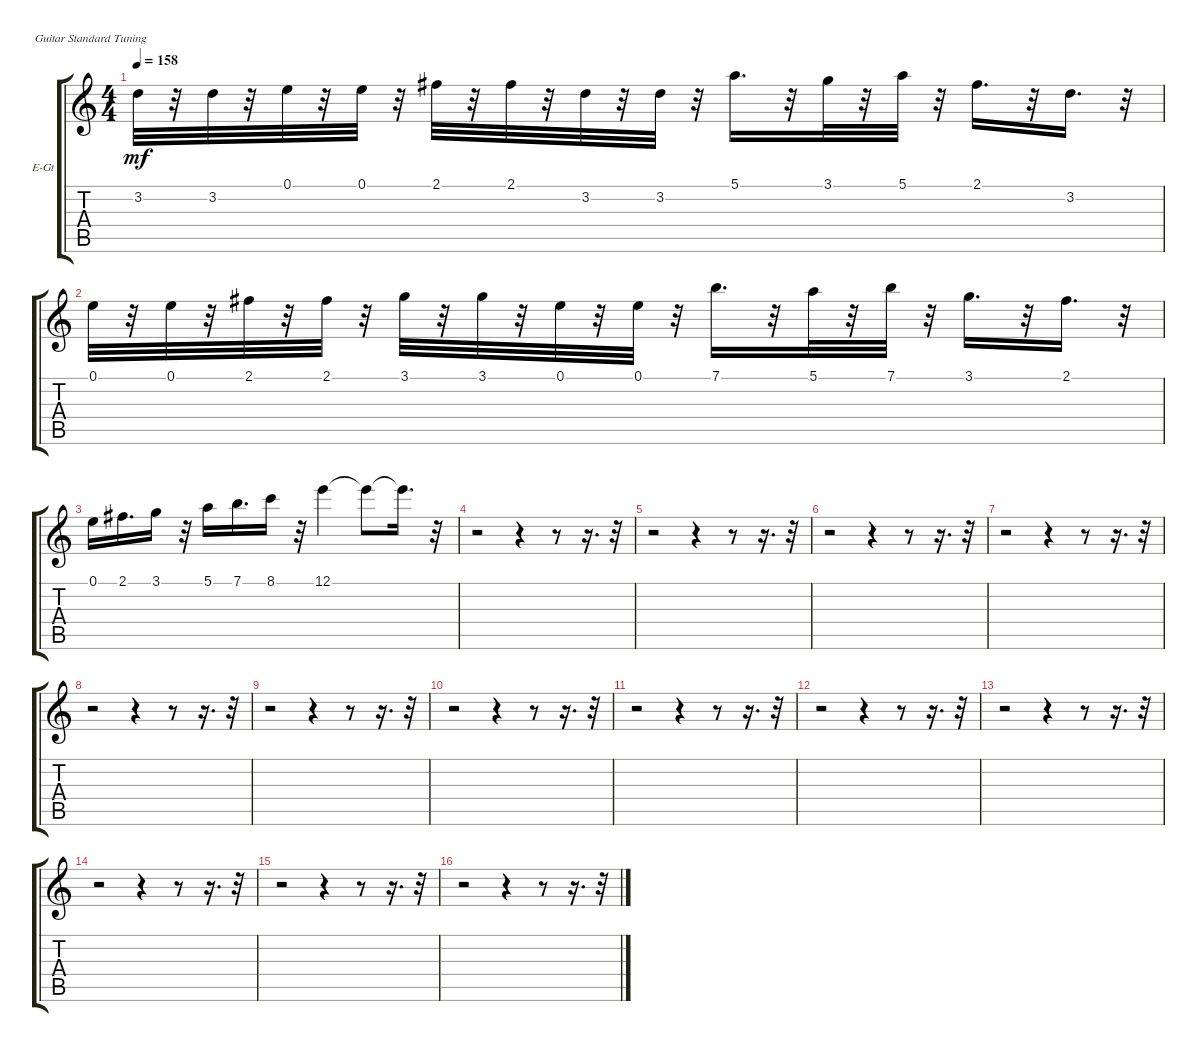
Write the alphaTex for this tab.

\bracketExtendMode groupsimilarinstruments
\firstSystemTrackNameOrientation horizontal
\otherSystemsTrackNameOrientation horizontal
\track ("" "E-Gt") {instrument electricguitarclean}
\staff {score tabs}
\tuning (E4 B3 G3 D3 A2 E2)
\ts (4 4)
\tempo 158
\clef g2
\ks c
3.2.32{dy mf} r.32 3.2.32 r.32 0.1.32 r.32 0.1.32 r.32 2.1.32 r.32 2.1.32 r.32 3.2.32 r.32 3.2.32 r.32 5.1.16{d} r.32 3.1.32 r.32 5.1.32 r.32 2.1.16{d} r.32 3.2.16{d} r.32 |
0.1.32 r.32 0.1.32 r.32 2.1.32 r.32 2.1.32 r.32 3.1.32 r.32 3.1.32 r.32 0.1.32 r.32 0.1.32 r.32 7.1.16{d} r.32 5.1.32 r.32 7.1.32 r.32 3.1.16{d} r.32 2.1.16{d} r.32 |
0.1.16 2.1.16{d} 3.1.16 r.32 5.1.16 7.1.16{d} 8.1.16 r.32 12.1.4 12.1{t}.8 12.1{t}.16{d} r.32 |
r.2 r.4 r.8 r.16{d} r.32 |
r.2 r.4 r.8 r.16{d} r.32 |
r.2 r.4 r.8 r.16{d} r.32 |
r.2 r.4 r.8 r.16{d} r.32 |
r.2 r.4 r.8 r.16{d} r.32 |
r.2 r.4 r.8 r.16{d} r.32 |
r.2 r.4 r.8 r.16{d} r.32 |
r.2 r.4 r.8 r.16{d} r.32 |
r.2 r.4 r.8 r.16{d} r.32 |
r.2 r.4 r.8 r.16{d} r.32 |
r.2 r.4 r.8 r.16{d} r.32 |
r.2 r.4 r.8 r.16{d} r.32 |
r.2 r.4 r.8 r.16{d} r.32
